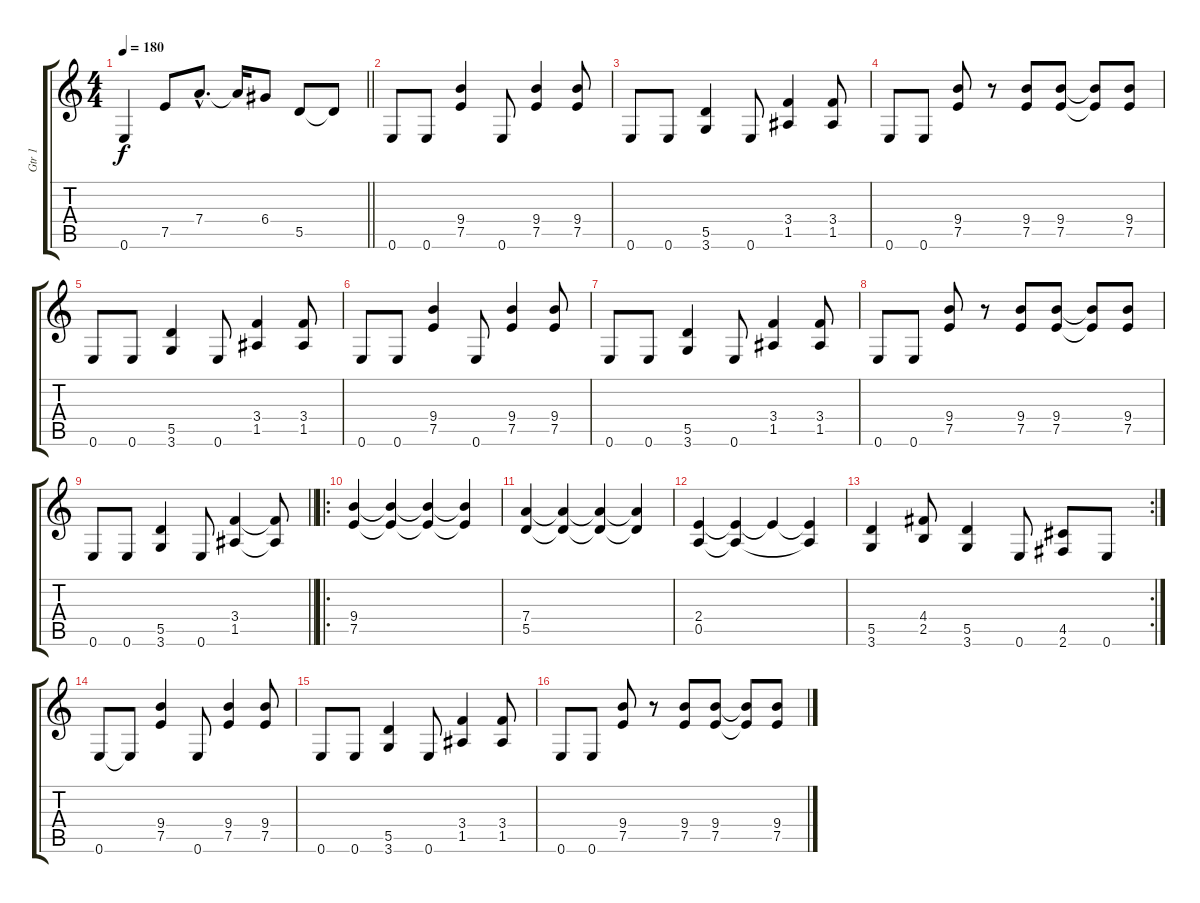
\track ("Gtr 1" "Gtr 1") {instrument distortionguitar}
\staff {score tabs}
\tuning (E4 B3 G3 D3 A2 E2) {hide}
\ts (4 4)
\tempo 180
\clef g2
\barLineRight lightlight
\ks c
0.6.4{dy f} 7.5.8 7.4{hac}.8{d} 7.4{t}.16 6.4.8 5.5.8 5.5{t}.8 |
0.6.8 0.6.8 (9.4 7.5).4 0.6.8 (9.4 7.5).4 (9.4 7.5).8 |
0.6.8 0.6.8 (5.5 3.6).4 0.6.8 (3.4 1.5).4 (3.4 1.5).8 |
0.6.8 0.6.8 (9.4 7.5).8 r.8 (9.4 7.5).8 (9.4 7.5).8 (9.4{t} 7.5{t}).8 (9.4 7.5).8 |
0.6.8 0.6.8 (5.5 3.6).4 0.6.8 (3.4 1.5).4 (3.4 1.5).8 |
0.6.8 0.6.8 (9.4 7.5).4 0.6.8 (9.4 7.5).4 (9.4 7.5).8 |
0.6.8 0.6.8 (5.5 3.6).4 0.6.8 (3.4 1.5).4 (3.4 1.5).8 |
0.6.8 0.6.8 (9.4 7.5).8 r.8 (9.4 7.5).8 (9.4 7.5).8 (9.4{t} 7.5{t}).8 (9.4 7.5).8 |
\barLineRight lightlight
0.6.8 0.6.8 (5.5 3.6).4 0.6.8 (3.4 1.5).4 (3.4{t} 1.5{t}).8 |
\ro
(9.4 7.5).4 (9.4{t} 7.5{t}).4 (9.4{t} 7.5{t}).4 (9.4{t} 7.5{t}).4 |
(7.4 5.5).4 (7.4{t} 5.5{t}).4 (7.4{t} 5.5{t}).4 (7.4{t} 5.5{t}).4 |
(2.4 0.5).4 (2.4{t} 0.5{t}).4 2.4{t}.4 (2.4{t} 0.5{t}).4 |
\rc 2
(5.5 3.6).4 (4.4 2.5).8 (5.5 3.6).4 0.6.8 (4.5 2.6).8 0.6.8 |
0.6.8 0.6{t}.8 (9.4 7.5).4 0.6.8 (9.4 7.5).4 (9.4 7.5).8 |
0.6.8 0.6.8 (5.5 3.6).4 0.6.8 (3.4 1.5).4 (3.4 1.5).8 |
0.6.8 0.6.8 (9.4 7.5).8 r.8 (9.4 7.5).8 (9.4 7.5).8 (9.4{t} 7.5{t}).8 (9.4 7.5).8
